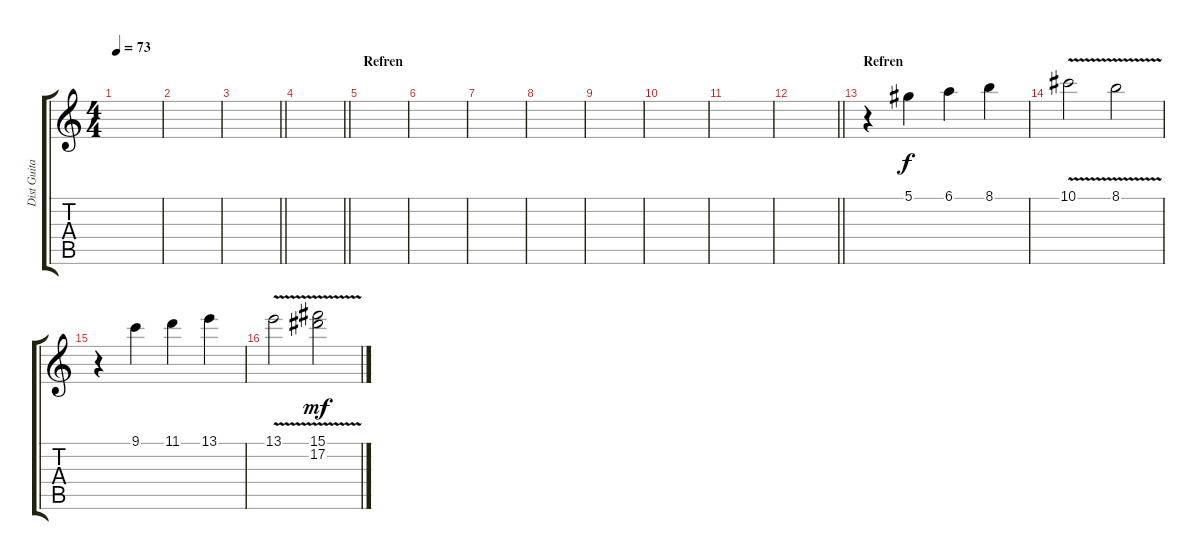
\track ("Dist Guitar" "Dist Guita") {instrument overdrivenguitar}
\staff {score tabs}
\tuning (Eb4 Bb3 Gb3 Db3 Ab2 Eb2) {hide}
\ts (4 4)
\tempo 73
\clef g2
\ks c
|
|
\barLineRight lightlight
|
\barLineRight lightlight
|
\section ("" "Refren")
|
|
|
|
|
|
|
\barLineRight lightlight
|
\section ("" "Refren")
r.4 5.1.4 6.1.4 8.1.4 |
10.1{v}.2 8.1{v}.2 |
r.4 9.1.4 11.1.4 13.1.4 |
13.1{v}.2 (15.1{v} 17.2).2{dy mf}
